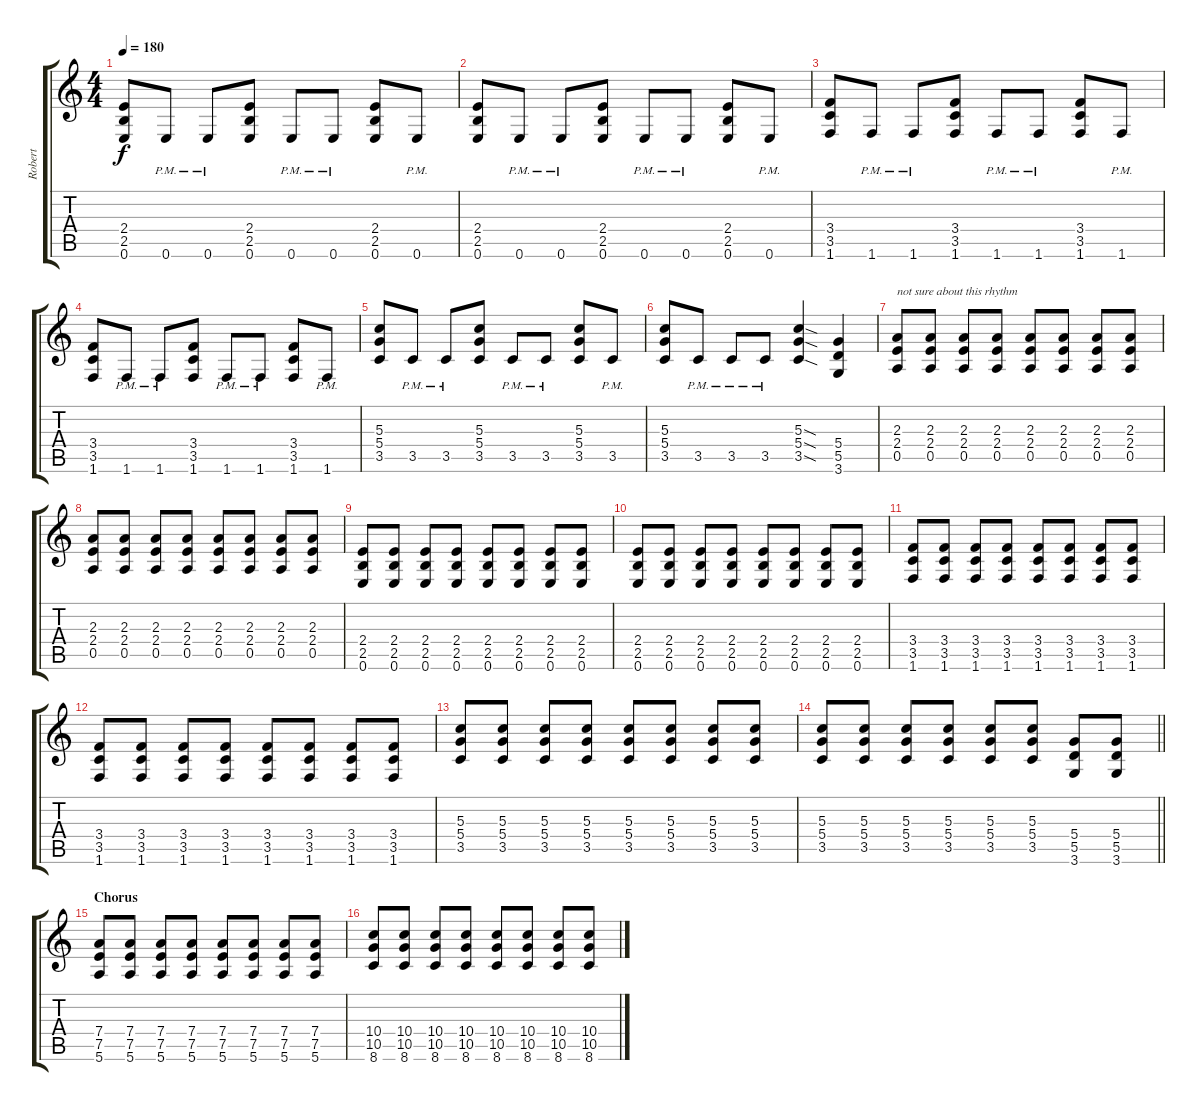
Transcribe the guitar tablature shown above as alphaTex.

\track ("Robert" "Robert") {instrument overdrivenguitar}
\staff {score tabs}
\tuning (E4 B3 G3 D3 A2 E2) {hide}
\ts (4 4)
\tempo 180
\clef g2
\ks c
(2.4 2.5 0.6).8{dy f} 0.6{pm}.8 0.6{pm}.8 (2.4 2.5 0.6).8 0.6{pm}.8 0.6{pm}.8 (2.4 2.5 0.6).8 0.6{pm}.8 |
(2.4 2.5 0.6).8 0.6{pm}.8 0.6{pm}.8 (2.4 2.5 0.6).8 0.6{pm}.8 0.6{pm}.8 (2.4 2.5 0.6).8 0.6{pm}.8 |
(3.4 3.5 1.6).8 1.6{pm}.8 1.6{pm}.8 (3.4 3.5 1.6).8 1.6{pm}.8 1.6{pm}.8 (3.4 3.5 1.6).8 1.6{pm}.8 |
(3.4 3.5 1.6).8 1.6{pm}.8 1.6{pm}.8 (3.4 3.5 1.6).8 1.6{pm}.8 1.6{pm}.8 (3.4 3.5 1.6).8 1.6{pm}.8 |
(5.3 5.4 3.5).8 3.5{pm}.8 3.5{pm}.8 (5.3 5.4 3.5).8 3.5{pm}.8 3.5{pm}.8 (5.3 5.4 3.5).8 3.5{pm}.8 |
(5.3 5.4 3.5).8 3.5{pm}.8 3.5{pm}.8 3.5{pm}.8 (5.3{sod} 5.4{sod} 3.5{sod}).4 (5.4 5.5 3.6).4 |
(2.3 2.4 0.5).8{txt "not sure about this rhythm"} (2.3 2.4 0.5).8 (2.3 2.4 0.5).8 (2.3 2.4 0.5).8 (2.3 2.4 0.5).8 (2.3 2.4 0.5).8 (2.3 2.4 0.5).8 (2.3 2.4 0.5).8 |
(2.3 2.4 0.5).8 (2.3 2.4 0.5).8 (2.3 2.4 0.5).8 (2.3 2.4 0.5).8 (2.3 2.4 0.5).8 (2.3 2.4 0.5).8 (2.3 2.4 0.5).8 (2.3 2.4 0.5).8 |
(2.4 2.5 0.6).8 (2.4 2.5 0.6).8 (2.4 2.5 0.6).8 (2.4 2.5 0.6).8 (2.4 2.5 0.6).8 (2.4 2.5 0.6).8 (2.4 2.5 0.6).8 (2.4 2.5 0.6).8 |
(2.4 2.5 0.6).8 (2.4 2.5 0.6).8 (2.4 2.5 0.6).8 (2.4 2.5 0.6).8 (2.4 2.5 0.6).8 (2.4 2.5 0.6).8 (2.4 2.5 0.6).8 (2.4 2.5 0.6).8 |
(3.4 3.5 1.6).8 (3.4 3.5 1.6).8 (3.4 3.5 1.6).8 (3.4 3.5 1.6).8 (3.4 3.5 1.6).8 (3.4 3.5 1.6).8 (3.4 3.5 1.6).8 (3.4 3.5 1.6).8 |
(3.4 3.5 1.6).8 (3.4 3.5 1.6).8 (3.4 3.5 1.6).8 (3.4 3.5 1.6).8 (3.4 3.5 1.6).8 (3.4 3.5 1.6).8 (3.4 3.5 1.6).8 (3.4 3.5 1.6).8 |
(5.3 5.4 3.5).8 (5.3 5.4 3.5).8 (5.3 5.4 3.5).8 (5.3 5.4 3.5).8 (5.3 5.4 3.5).8 (5.3 5.4 3.5).8 (5.3 5.4 3.5).8 (5.3 5.4 3.5).8 |
\barLineRight lightlight
(5.3 5.4 3.5).8 (5.3 5.4 3.5).8 (5.3 5.4 3.5).8 (5.3 5.4 3.5).8 (5.3 5.4 3.5).8 (5.3 5.4 3.5).8 (5.4 5.5 3.6).8 (5.4 5.5 3.6).8 |
\section ("" "Chorus")
(7.4 7.5 5.6).8{volume 12} (7.4 7.5 5.6).8 (7.4 7.5 5.6).8 (7.4 7.5 5.6).8 (7.4 7.5 5.6).8 (7.4 7.5 5.6).8 (7.4 7.5 5.6).8 (7.4 7.5 5.6).8 |
(10.4 10.5 8.6).8 (10.4 10.5 8.6).8 (10.4 10.5 8.6).8 (10.4 10.5 8.6).8 (10.4 10.5 8.6).8 (10.4 10.5 8.6).8 (10.4 10.5 8.6).8 (10.4 10.5 8.6).8
